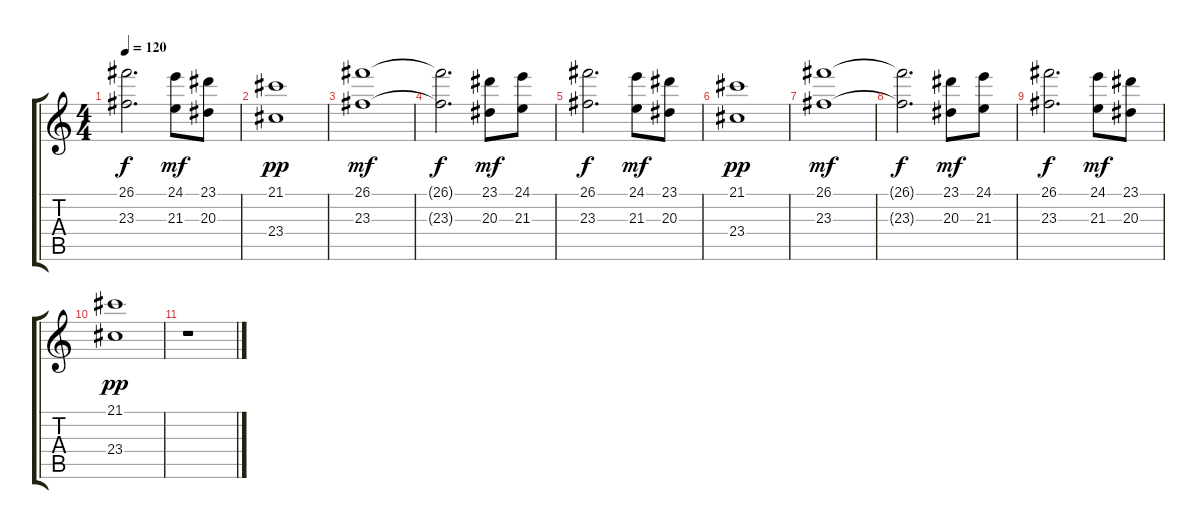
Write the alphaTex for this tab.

\track "" {instrument stringensemble1}
\staff {score tabs}
\tuning (E4 B3 G3 D3 A2 E2) {hide}
\ts (4 4)
\tempo 120
\clef g2
\ks c
(26.1 23.3).2{d dy f} (24.1 21.3).8{dy mf} (23.1 20.3).8 |
(21.1 23.4).1{dy pp} |
(26.1 23.3).1{dy mf} |
(26.1{t} 23.3{t}).2{d dy f} (23.1 20.3).8{dy mf} (24.1 21.3).8 |
(26.1 23.3).2{d dy f} (24.1 21.3).8{dy mf} (23.1 20.3).8 |
(21.1 23.4).1{dy pp} |
(26.1 23.3).1{dy mf} |
(26.1{t} 23.3{t}).2{d dy f} (23.1 20.3).8{dy mf} (24.1 21.3).8 |
(26.1 23.3).2{d dy f} (24.1 21.3).8{dy mf} (23.1 20.3).8 |
(21.1 23.4).1{dy pp} |
r.1
